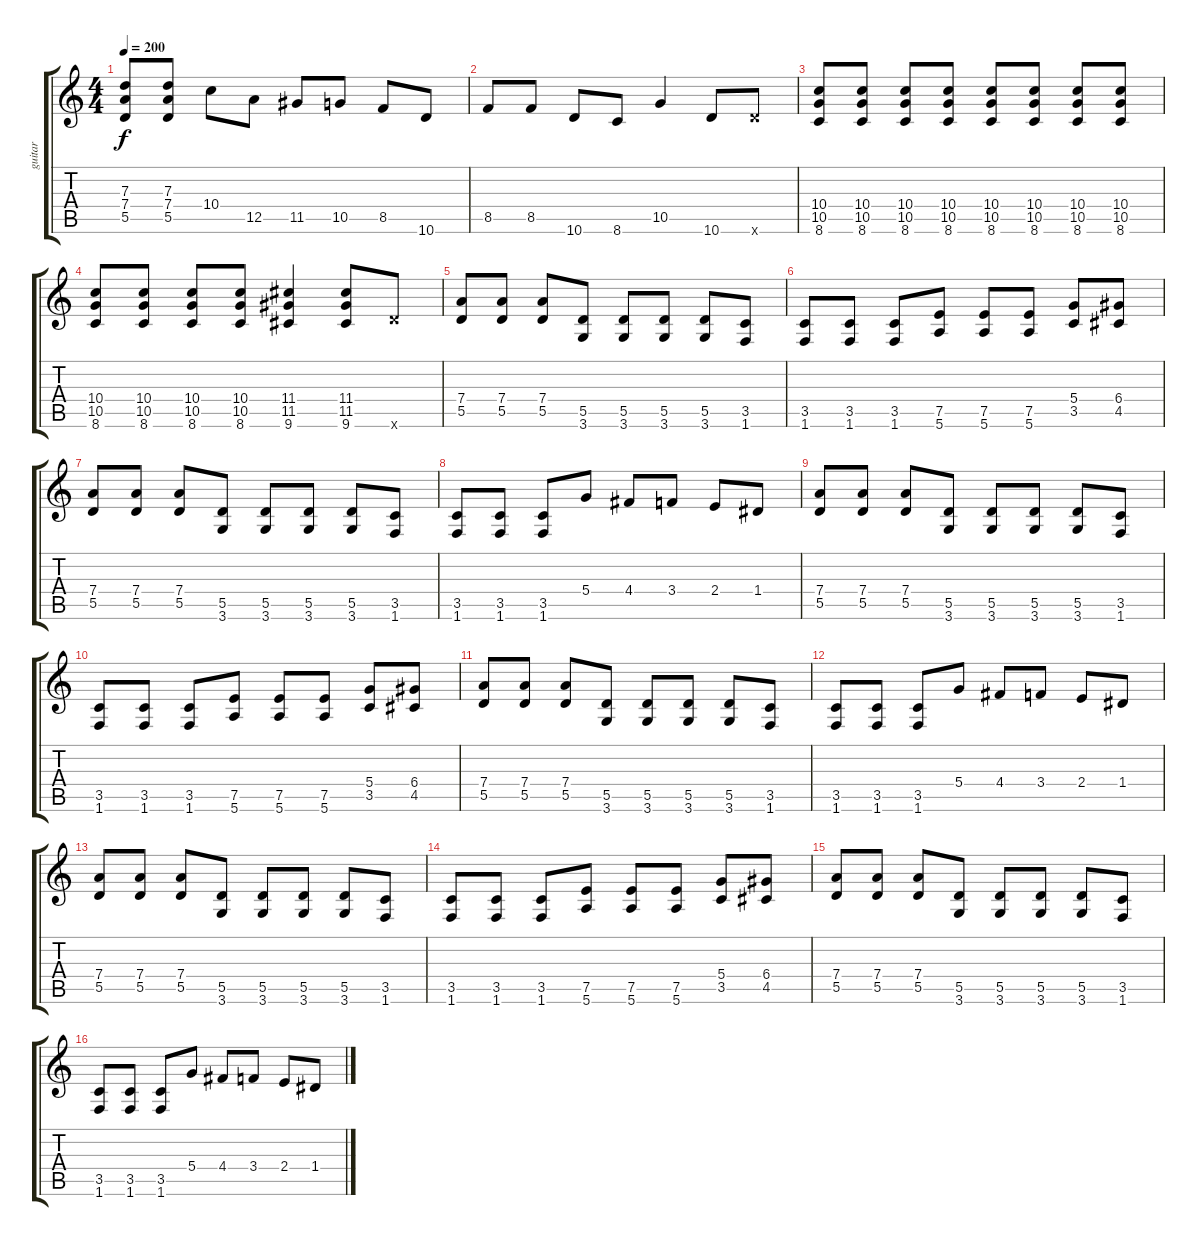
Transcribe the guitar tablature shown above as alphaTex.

\track ("guitar" "guitar") {instrument distortionguitar}
\staff {score tabs}
\tuning (E4 B3 G3 D3 A2 E2) {hide}
\ts (4 4)
\tempo 200
\clef g2
\ks c
(7.3 7.4 5.5).8{dy f} (7.3 7.4 5.5).8 10.4.8 12.5.8 11.5.8 10.5.8 8.5.8 10.6.8 |
8.5.8 8.5.8 10.6.8 8.6.8 10.5.4 10.6.8 10.6{x}.8 |
(10.4 10.5 8.6).8 (10.4 10.5 8.6).8 (10.4 10.5 8.6).8 (10.4 10.5 8.6).8 (10.4 10.5 8.6).8 (10.4 10.5 8.6).8 (10.4 10.5 8.6).8 (10.4 10.5 8.6).8 |
(10.4 10.5 8.6).8 (10.4 10.5 8.6).8 (10.4 10.5 8.6).8 (10.4 10.5 8.6).8 (11.4 11.5 9.6).4 (11.4 11.5 9.6).8 10.6{x}.8 |
(7.4 5.5).8 (7.4 5.5).8 (7.4 5.5).8 (5.5 3.6).8 (5.5 3.6).8 (5.5 3.6).8 (5.5 3.6).8 (3.5 1.6).8 |
(3.5 1.6).8 (3.5 1.6).8 (3.5 1.6).8 (7.5 5.6).8 (7.5 5.6).8 (7.5 5.6).8 (5.4 3.5).8 (6.4 4.5).8 |
(7.4 5.5).8 (7.4 5.5).8 (7.4 5.5).8 (5.5 3.6).8 (5.5 3.6).8 (5.5 3.6).8 (5.5 3.6).8 (3.5 1.6).8 |
(3.5 1.6).8 (3.5 1.6).8 (3.5 1.6).8 5.4.8 4.4.8 3.4.8 2.4.8 1.4.8 |
(7.4 5.5).8 (7.4 5.5).8 (7.4 5.5).8 (5.5 3.6).8 (5.5 3.6).8 (5.5 3.6).8 (5.5 3.6).8 (3.5 1.6).8 |
(3.5 1.6).8 (3.5 1.6).8 (3.5 1.6).8 (7.5 5.6).8 (7.5 5.6).8 (7.5 5.6).8 (5.4 3.5).8 (6.4 4.5).8 |
(7.4 5.5).8 (7.4 5.5).8 (7.4 5.5).8 (5.5 3.6).8 (5.5 3.6).8 (5.5 3.6).8 (5.5 3.6).8 (3.5 1.6).8 |
(3.5 1.6).8 (3.5 1.6).8 (3.5 1.6).8 5.4.8 4.4.8 3.4.8 2.4.8 1.4.8 |
(7.4 5.5).8 (7.4 5.5).8 (7.4 5.5).8 (5.5 3.6).8 (5.5 3.6).8 (5.5 3.6).8 (5.5 3.6).8 (3.5 1.6).8 |
(3.5 1.6).8 (3.5 1.6).8 (3.5 1.6).8 (7.5 5.6).8 (7.5 5.6).8 (7.5 5.6).8 (5.4 3.5).8 (6.4 4.5).8 |
(7.4 5.5).8 (7.4 5.5).8 (7.4 5.5).8 (5.5 3.6).8 (5.5 3.6).8 (5.5 3.6).8 (5.5 3.6).8 (3.5 1.6).8 |
(3.5 1.6).8 (3.5 1.6).8 (3.5 1.6).8 5.4.8 4.4.8 3.4.8 2.4.8 1.4.8
